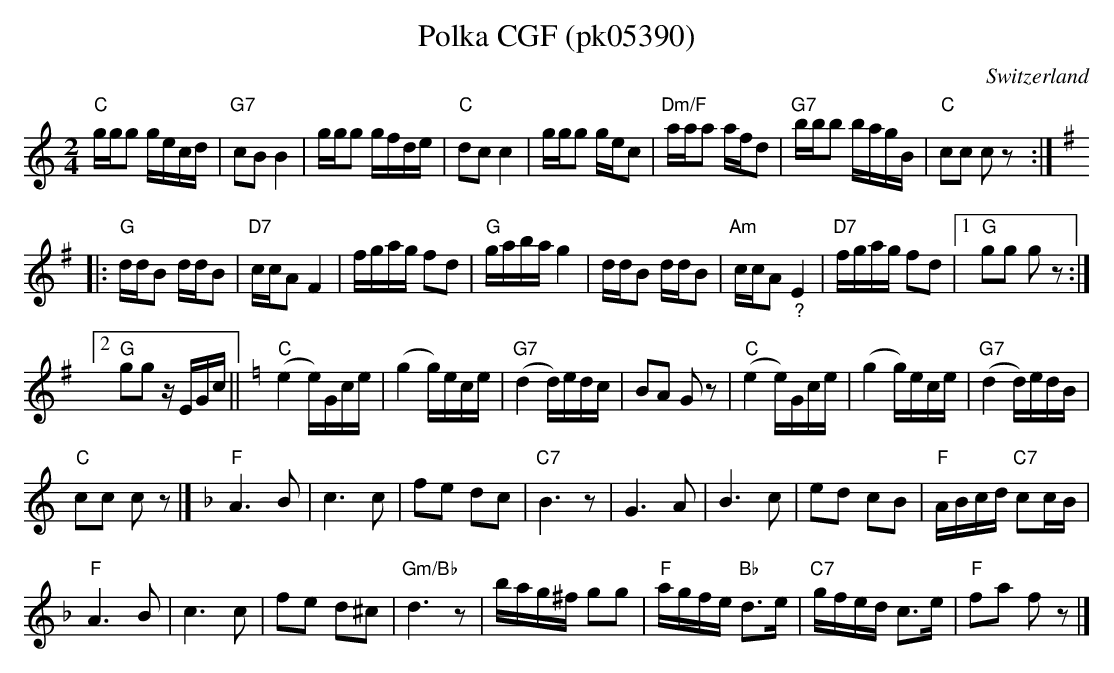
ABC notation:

X:1
T: Polka CGF (pk05390)
O:Switzerland
M:2/4
L:1/16
K:C major
"C"ggg2 gecd | "G7"c2B2B4 | ggg2 gfde | "C"d2c2c4 | ggg2 gec2 | "Dm/F"aaa2 afd2 | "G7"bbb2 bagB | "C"c2c2 c2z2 :: [K:G]
"G"ddB2 ddB2 | "D7"ccA2F4 | fgag f2d2 | "G"gabag4 | ddB2 ddB2 | "Am"ccA2"_?"E4 | "D7"fgag f2d2 |1 "G"g2g2 g2z2 :|2
"G"g2g2 zEGc ||  [K:C] "C"(e4e)Gce | (g4g)ece | "G7"(d4d)edc | B2A2 G2z2 | "C"(e4e)Gce | (g4g)ece | "G7"(d4d)edB |
"C"c2c2 c2z2 |] [K:F] "F"A6B2 | c6c2 | f2e2 d2c2 | "C7"B6z2 | G6A2 | B6c2 | e2d2 c2B2 | "F"ABcd "C7"c2cB |
"F"A6B2 | c6c2 | f2e2 d2^c2 | "Gm/Bb"d6z2 | bag^f g2g2 | "F"agfe "Bb"d3e | "C7"gfed c3e | "F"f2a2 f2z2 |]
